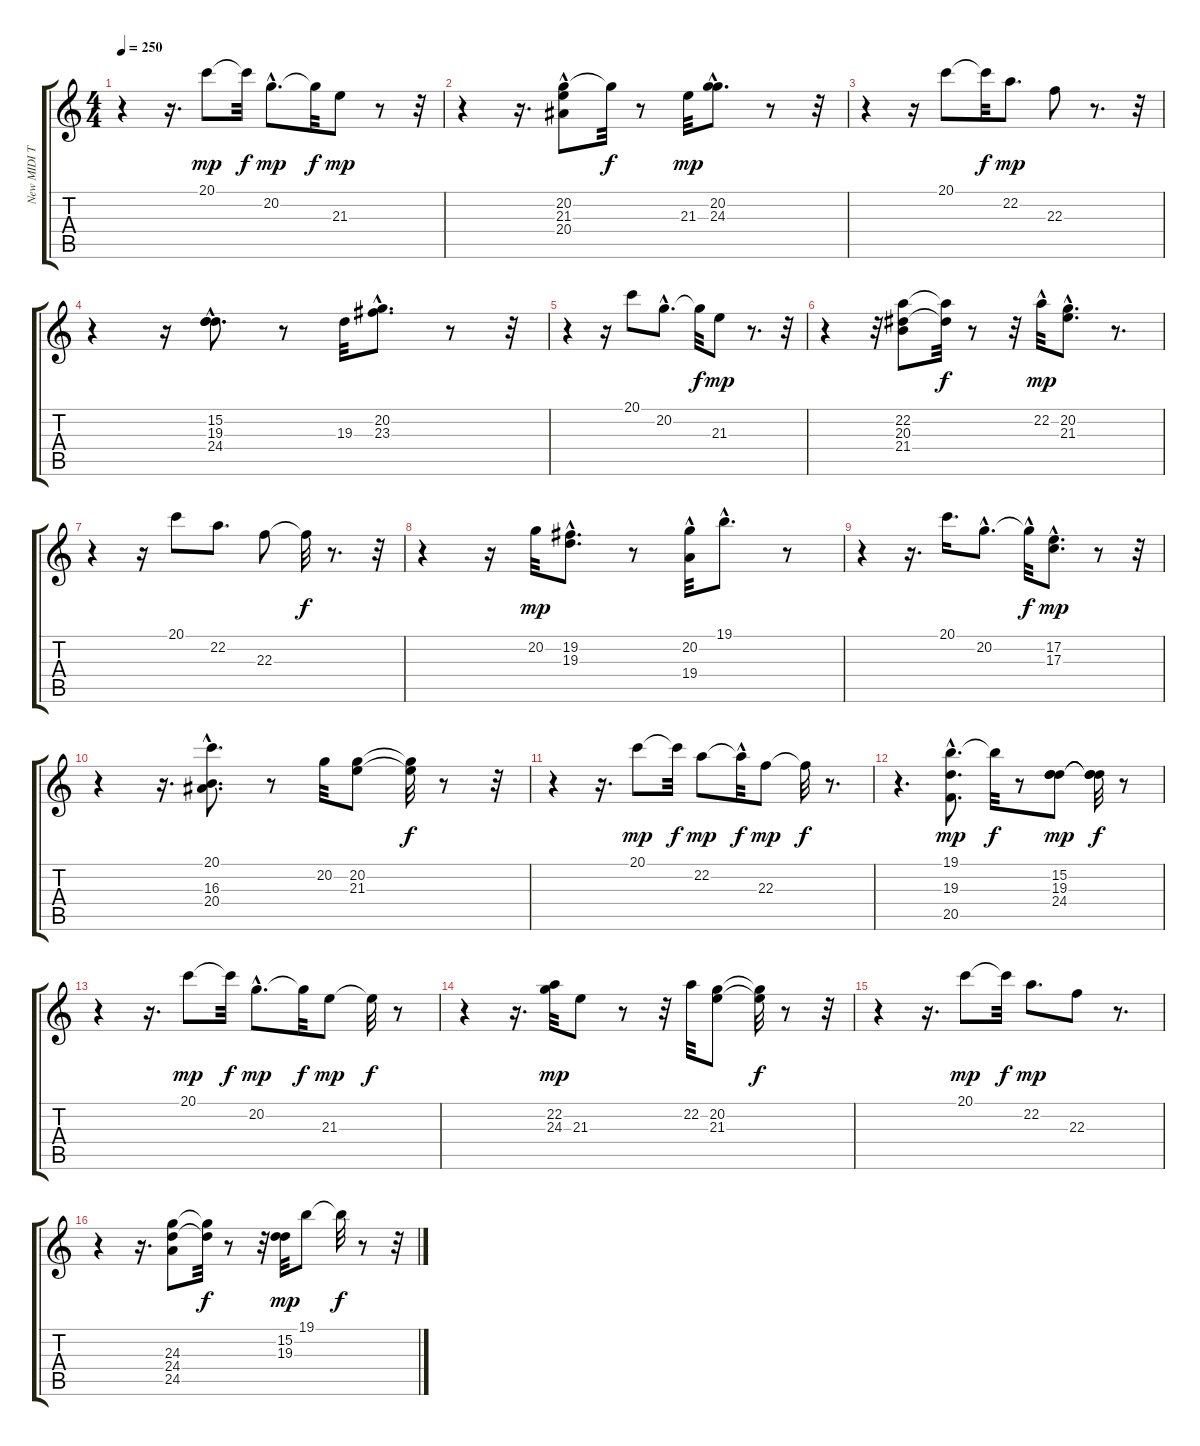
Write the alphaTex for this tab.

\track ("New MIDI Track" "New MIDI T") {instrument honkytonkpiano}
\staff {score tabs}
\tuning (E4 B3 G3 D3 A2 E2) {hide}
\ts (4 4)
\tempo 250
\clef g2
\ks c
r.4{dy mp} r.16{d} 20.1.8 20.1{t}.32{dy f} 20.2{hac}.8{d dy mp} 20.2{t}.32{dy f} 21.3.8{dy mp} r.8 r.32 |
r.4 r.16{d} (20.2 21.3 20.4{hac}).8 20.2{t}.32{dy f} r.8 21.3.32{dy mp} (20.2 24.3{hac}).8{d} r.8 r.32 |
r.4 r.16 20.1.8 20.1{t}.32{dy f} 22.2.8{d dy mp} 22.3.8 r.8{d} r.32 |
r.4 r.16 (15.2 19.3 24.4{hac}).8{d} r.8 19.3.32 (20.2 23.3{hac}).8{d} r.8 r.32 |
r.4 r.16 20.1.8 20.2{hac}.8{d} 20.2{t}.32{dy f} 21.3.8{dy mp} r.8{d} r.32 |
r.4 r.32 (22.2 20.3 21.4).8 (22.2{t} 20.3{t}).32{dy f} r.8 r.32 22.2{hac}.32{dy mp} (20.2{hac} 21.3).8{d} r.8{d} |
r.4 r.16 20.1.8 22.2.8{d} 22.3.8 22.3{t}.32{dy f} r.8{d} r.32 |
r.4 r.16 20.2.32{dy mp} (19.2{hac} 19.3).8{d} r.8 (20.2{hac} 19.4).32 19.1{hac}.8{d} r.8 |
r.4 r.16{d} 20.1.16{d} 20.2{hac}.8{d} 20.2{hac t}.32{dy f} (17.2{hac} 17.3).8{d dy mp} r.8 r.32 |
r.4 r.16{d} (20.1{hac} 16.3 20.4).8{d} r.8 20.2.32 (20.2 21.3).8 (20.2{t} 21.3{t}).32{dy f} r.8 r.32 |
r.4 r.16{d} 20.1.8{dy mp} 20.1{t}.32{dy f} 22.2.8{dy mp} 22.2{hac t}.32{dy f} 22.3.8{dy mp} 22.3{t}.32{dy f} r.8{d} |
r.4{d} (19.1{hac} 19.3 20.5).8{d dy mp} 19.1{t}.32{dy f} r.8 (15.2 19.3 24.4).8{dy mp} (15.2{t} 19.3{t} 24.4{t}).32{dy f} r.8 |
r.4 r.16{d} 20.1.8{dy mp} 20.1{t}.32{dy f} 20.2{hac}.8{d dy mp} 20.2{t}.32{dy f} 21.3.8{dy mp} 21.3{t}.32{dy f} r.8 |
r.4 r.16{d} (22.2 24.3).32{dy mp} 21.3.8 r.8 r.32 22.2.32 (20.2 21.3).8 (20.2{t} 21.3{t}).32{dy f} r.8 r.32 |
r.4 r.16{d} 20.1.8{dy mp} 20.1{t}.32{dy f} 22.2.8{d dy mp} 22.3.8 r.8{d} |
r.4 r.16{d} (24.3 24.4 24.5).8 (24.3{t} 24.4{t}).32{dy f} r.8 r.32 (15.2 19.3).32{dy mp} 19.1.8 19.1{t}.32{dy f} r.8 r.32
